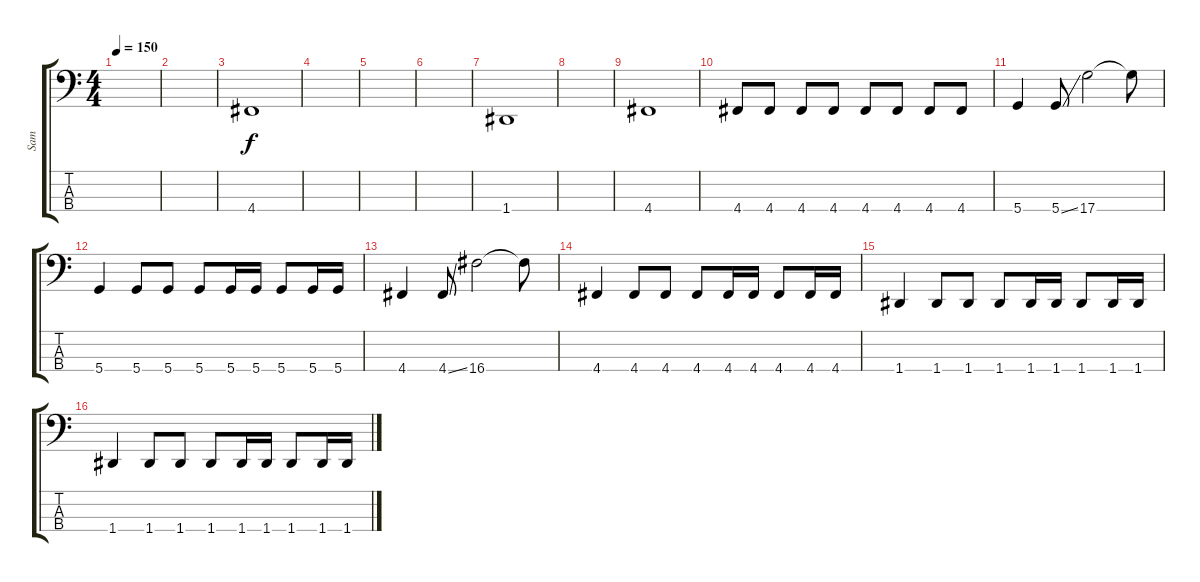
\track ("Sam" "Sam") {instrument slapbass1}
\staff {score tabs}
\tuning (G2 D2 A1 D1) {hide}
\ts (4 4)
\tempo 150
\clef f4
\ks c
|
|
4.4.1 |
|
|
|
1.4.1 |
|
4.4.1 |
4.4.8 4.4.8 4.4.8 4.4.8 4.4.8 4.4.8 4.4.8 4.4.8 |
5.4.4 5.4{ss}.8 17.4.2 17.4{t}.8 |
5.4.4 5.4.8 5.4.8 5.4.8 5.4.16 5.4.16 5.4.8 5.4.16 5.4.16 |
4.4.4 4.4{ss}.8 16.4.2 16.4{t}.8 |
4.4.4 4.4.8 4.4.8 4.4.8 4.4.16 4.4.16 4.4.8 4.4.16 4.4.16 |
1.4.4 1.4.8 1.4.8 1.4.8 1.4.16 1.4.16 1.4.8 1.4.16 1.4.16 |
1.4.4 1.4.8 1.4.8 1.4.8 1.4.16 1.4.16 1.4.8 1.4.16 1.4.16
